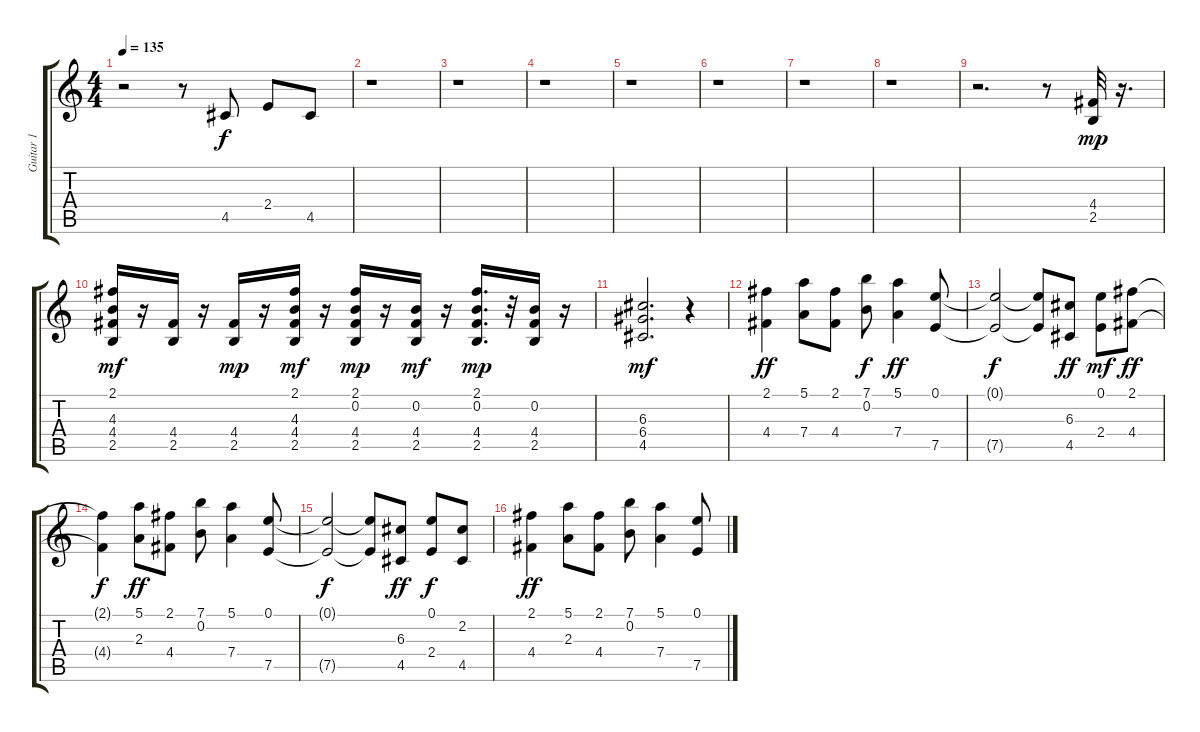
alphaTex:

\track ("Guitar 1" "Guitar 1") {instrument overdrivenguitar}
\staff {score tabs}
\tuning (E4 B3 G3 D3 A2 E2) {hide}
\ts (4 4)
\tempo 135
\clef g2
\ks c
r.2{dy f} r.8 4.5.8 2.4.8 4.5.8 |
r.1 |
r.1 |
r.1 |
r.1 |
r.1 |
r.1 |
r.1 |
r.2{d} r.8 (4.4 2.5).32{dy mp} r.16{d} |
(2.1 4.3 4.4 2.5).16{dy mf} r.16 (4.4 2.5).16 r.16 (4.4 2.5).16{dy mp} r.16 (2.1 4.3 4.4 2.5).16{dy mf} r.16 (2.1 0.2 4.4 2.5).16{dy mp} r.16 (0.2 4.4 2.5).16{dy mf} r.16 (2.1 0.2 4.4 2.5).16{d dy mp} r.32 (0.2 4.4 2.5).16 r.16 |
(6.3 6.4 4.5).2{d dy mf} r.4 |
(2.1 4.4).4{dy ff} (5.1 7.4).8 (2.1 4.4).8 (7.1 0.2).8{dy f} (5.1 7.4).4{dy ff} (0.1 7.5).8 |
(0.1{t} 7.5{t}).2{dy f} (0.1{t} 7.5{t}).8 (6.3 4.5).8{dy ff} (0.1 2.4).8{dy mf} (2.1 4.4).8{dy ff} |
(2.1{t} 4.4{t}).4{dy f} (5.1 2.3).8{dy ff} (2.1 4.4).8 (7.1 0.2).8 (5.1 7.4).4 (0.1 7.5).8 |
(0.1{t} 7.5{t}).2{dy f} (0.1{t} 7.5{t}).8 (6.3 4.5).8{dy ff} (0.1 2.4).8{dy f} (2.2 4.5).8 |
(2.1 4.4).4{dy ff} (5.1 2.3).8 (2.1 4.4).8 (7.1 0.2).8 (5.1 7.4).4 (0.1 7.5).8
